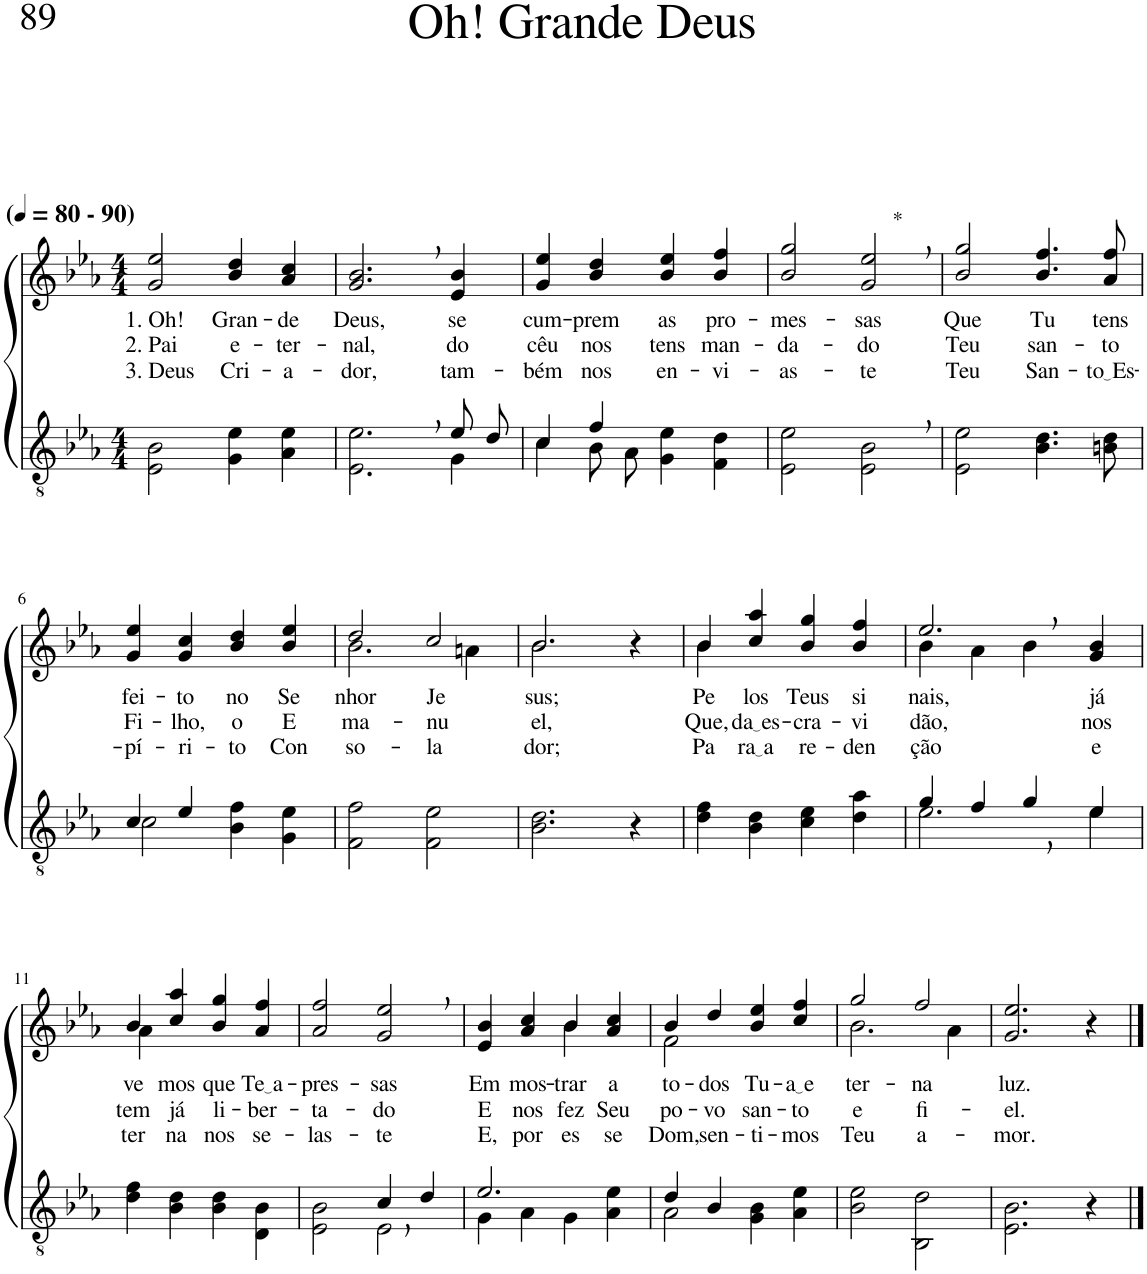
**kern	**kern	**text	**text	**text
*part2	*part1	*part1	*part1	*part1
*staff2	*staff1	*staff1	*staff1	*staff1
*I"Parte III e IV	*I"Parte I e II	*	*	*
*clefGv2	*clefG2	*	*	*
*Trd3c5	*Trd3c5	*	*	*
*k[b-e-a-]	*k[b-e-a-]	*	*	*
*M4/4	*M4/4	*	*	*
*MM80	*MM80	*	*	*
=1	=1	=1	=1	=1
!	!LO:TX:a:B:t=(	!	!	!
!	!LO:TX:a:B:t=- 90)	!	!	!
!	!	!LO:LY:b	!LO:LY:b	!LO:LY:b
2E-\ 2B-\	2g/ 2ee-/	1. Oh!	2. Pai	3. Deus
!	!	!LO:LY:b	!LO:LY:b	!LO:LY:b
4G\ 4e-\	4b-/ 4dd/	Gran-	e-	Cri-
!	!	!LO:LY:b	!LO:LY:b	!LO:LY:b
4A-\ 4e-\	4a-/ 4cc/	-de	-ter-	-a-
=2	=2	=2	=2	=2
*^	*	*	*	*
!	!	!	!LO:LY:b	!LO:LY:b	!LO:LY:b
2.ryy	2.E-\ 2.e-\	2.g/, 2.b-/,	Deus,	-nal,	-dor,
!	!	!	!LO:LY:b	!LO:LY:b	!LO:LY:b
8e-/L	4G\	4e-/ 4b-/	se	do	tam-
8d/J	.	.	.	.	.
=3	=3	=3	=3	=3	=3
!	!	!	!LO:LY:b	!LO:LY:b	!LO:LY:b
4c/	4c\	4g/ 4ee-/	cum-	cêu	-bém
!	!	!	!LO:LY:b	!LO:LY:b	!LO:LY:b
4f/	8B-\L	4b-/ 4dd/	-prem	nos	nos
.	8A-\J	.	.	.	.
!	!	!	!LO:LY:b	!LO:LY:b	!LO:LY:b
2ryy	4G\ 4e-\	4b-/ 4ee-/	as	tens	en-
!	!	!	!LO:LY:b	!LO:LY:b	!LO:LY:b
.	4F\ 4d\	4b-/ 4ff/	pro-	man-	-vi-
=4	=4	=4	=4	=4	=4
!	!	!	!LO:LY:b	!LO:LY:b	!LO:LY:b
*v	*v	*	*	*	*
2E-\ 2e-\	2b-/ 2gg/	-mes-	-da-	-as-
!	!LO:TX:a:t=*	!	!	!
!	!	!LO:LY:b	!LO:LY:b	!LO:LY:b
2E-\, 2B-\,	2g/, 2ee-/,	-sas	-do	-te
=5	=5	=5	=5	=5
!	!	!LO:LY:b	!LO:LY:b	!LO:LY:b
2E-\ 2e-\	2b-/ 2gg/	Que	Teu	Teu
!	!	!LO:LY:b	!LO:LY:b	!LO:LY:b
4.B-\ 4.d\	4.b-/ 4.ff/	Tu	san-	San-
!	!	!LO:LY:b	!LO:LY:b	!LO:LY:b
8Bn\ 8d\	8a-/ 8ff/	tens	-to	to Es
!!LO:LB:g=z
=6	=6	=6	=6	=6
*^	*	*	*	*
!	!	!	!LO:LY:b	!LO:LY:b	!LO:LY:b
2c\	4c/	4g/ 4ee-/	fei-	Fi-	-pí-
!	!	!	!LO:LY:b	!LO:LY:b	!LO:LY:b
.	4e-/	4g/ 4cc/	-to	-lho,	-ri-
!	!	!	!LO:LY:b	!LO:LY:b	!LO:LY:b
4B-\ 4f\	2ryy	4b-/ 4dd/	no	o	-to
!	!	!	!LO:LY:b	!LO:LY:b	!LO:LY:b
4G\ 4e-\	.	4b-/ 4ee-/	Se-	E-	Con-
*v	*v	*	*	*	*
=7	=7	=7	=7	=7
*	*^	*	*	*
!	!	!	!LO:LY:b	!LO:LY:b	!LO:LY:b
2F\ 2f\	2dd/	2.b-\	-nhor	-ma-	-so-
!	!	!	!LO:LY:b	!LO:LY:b	!LO:LY:b
2F\ 2e-\	2cc/	.	Je-	-nu-	-la-
.	.	4an\	.	.	.
=8	=8	=8	=8	=8	=8
!	!	!	!LO:LY:b	!LO:LY:b	!LO:LY:b
2.B-\ 2.d\	2.b-/	2.b-\	-sus;	-el,	-dor;
4r	4r	4ryy	.	.	.
=9	=9	=9	=9	=9	=9
!	!	!	!LO:LY:b	!LO:LY:b	!LO:LY:b
4d\ 4f\	4b-/	4b-\	Pe-	Que,	Pa-
!	!	!	!LO:LY:b	!LO:LY:b	!LO:LY:b
4B-\ 4d\	4cc/ 4aa-/	2.ryy	-los	da es	ra a
!	!	!	!LO:LY:b	!LO:LY:b	!LO:LY:b
4c\ 4e-\	4b-/ 4gg/	.	Teus	-cra-	re-
!	!	!	!LO:LY:b	!LO:LY:b	!LO:LY:b
4d\ 4a-\	4b-/ 4ff/	.	si-	-vi-	-den-
=10	=10	=10	=10	=10	=10
*^	*	*	*	*	*
!	!	!	!	!LO:LY:b	!LO:LY:b	!LO:LY:b
4g/	2.e-\	2.ee-,/	4b-\	-nais,	-dão,	-ção
4f/	.	.	4a-\	.	.	.
4g,/	.	.	4b-\	.	.	.
!	!	!	!	!LO:LY:b	!LO:LY:b	!LO:LY:b
4e-/	4e-\	4g/ 4b-/	4ryy	já	nos	e-
!!LO:LB:g=z	!!
=11	=11	=11	=11	=11	=11	=11
!	!	!	!	!LO:LY:b	!LO:LY:b	!LO:LY:b
*v	*v	*	*	*	*	*
4d\ 4f\	4b-/	4a-\	ve-	tem	-ter-
!	!	!	!LO:LY:b	!LO:LY:b	!LO:LY:b
4B-\ 4d\	4cc/ 4aa-/	2.ryy	-mos	já	-na
!	!	!	!LO:LY:b	!LO:LY:b	!LO:LY:b
4B-\ 4d\	4b-/ 4gg/	.	que	li-	nos
!	!	!	!LO:LY:b	!LO:LY:b	!LO:LY:b
4D\ 4B-\	4a-/ 4ff/	.	Te a	-ber-	se-
*	*v	*v	*	*	*
=12	=12	=12	=12	=12
*^	*	*	*	*
!	!	!	!LO:LY:b	!LO:LY:b	!LO:LY:b
2ryy	2E-\ 2B-\	2a-/ 2ff/	-pres-	-ta-	-las-
!	!	!	!LO:LY:b	!LO:LY:b	!LO:LY:b
4c,/	2E-\	2g/, 2ee-/,	-sas	-do	-te
4d/	.	.	.	.	.
=13	=13	=13	=13	=13	=13
*	*	*^	*	*	*
!	!	!	!	!LO:LY:b	!LO:LY:b	!LO:LY:b
2.e-/	4G\	2ryy	4e-/ 4b-/	Em	E	E,
!	!	!	!	!LO:LY:b	!LO:LY:b	!LO:LY:b
.	4A-\	.	4a-/ 4cc/	mos-	nos	por
!	!	!	!	!	!LO:LY:b	!LO:LY:b
!	!	!	!	!LO:LY:b	!	!
.	4G\	4b-\	4b-/	-trar	fez	es-
!	!	!	!	!LO:LY:b	!LO:LY:b	!LO:LY:b
4ryy	4A-\ 4e-\	4ryy	4a-/ 4cc/	a	Seu	-se
=14	=14	=14	=14	=14	=14	=14
!	!	!	!	!LO:LY:b	!LO:LY:b	!LO:LY:b
4d/	2A-\	4b-/	2f\	to-	po-	Dom,
!	!	!	!	!LO:LY:b	!LO:LY:b	!LO:LY:b
4B-/	.	4dd/	.	-dos	-vo	sen-
!	!	!	!	!LO:LY:b	!LO:LY:b	!LO:LY:b
2ryy	4G\ 4B-\	4b-/ 4ee-/	2ryy	Tu-	san-	-ti-
!	!	!	!	!LO:LY:b	!LO:LY:b	!LO:LY:b
.	4A-\ 4e-\	4cc/ 4ff/	.	a e	-to	-mos
=15	=15	=15	=15	=15	=15	=15
!	!	!	!	!LO:LY:b	!LO:LY:b	!LO:LY:b
*v	*v	*	*	*	*	*
2B-\ 2e-\	2gg/	2.b-\	-ter-	e	Teu
!	!	!	!LO:LY:b	!LO:LY:b	!LO:LY:b
2BB-\ 2d\	2ff/	.	-na	fi-	a-
.	.	4a-\	.	.	.
=16	=16	=16	=16	=16	=16
!	!	!	!LO:LY:b	!LO:LY:b	!LO:LY:b
*	*v	*v	*	*	*
2.E-\ 2.B-\	2.g/ 2.ee-/	luz.	-el.	-mor.
4r	4r	.	.	.
==	==	==	==	==
*-	*-	*-	*-	*-
